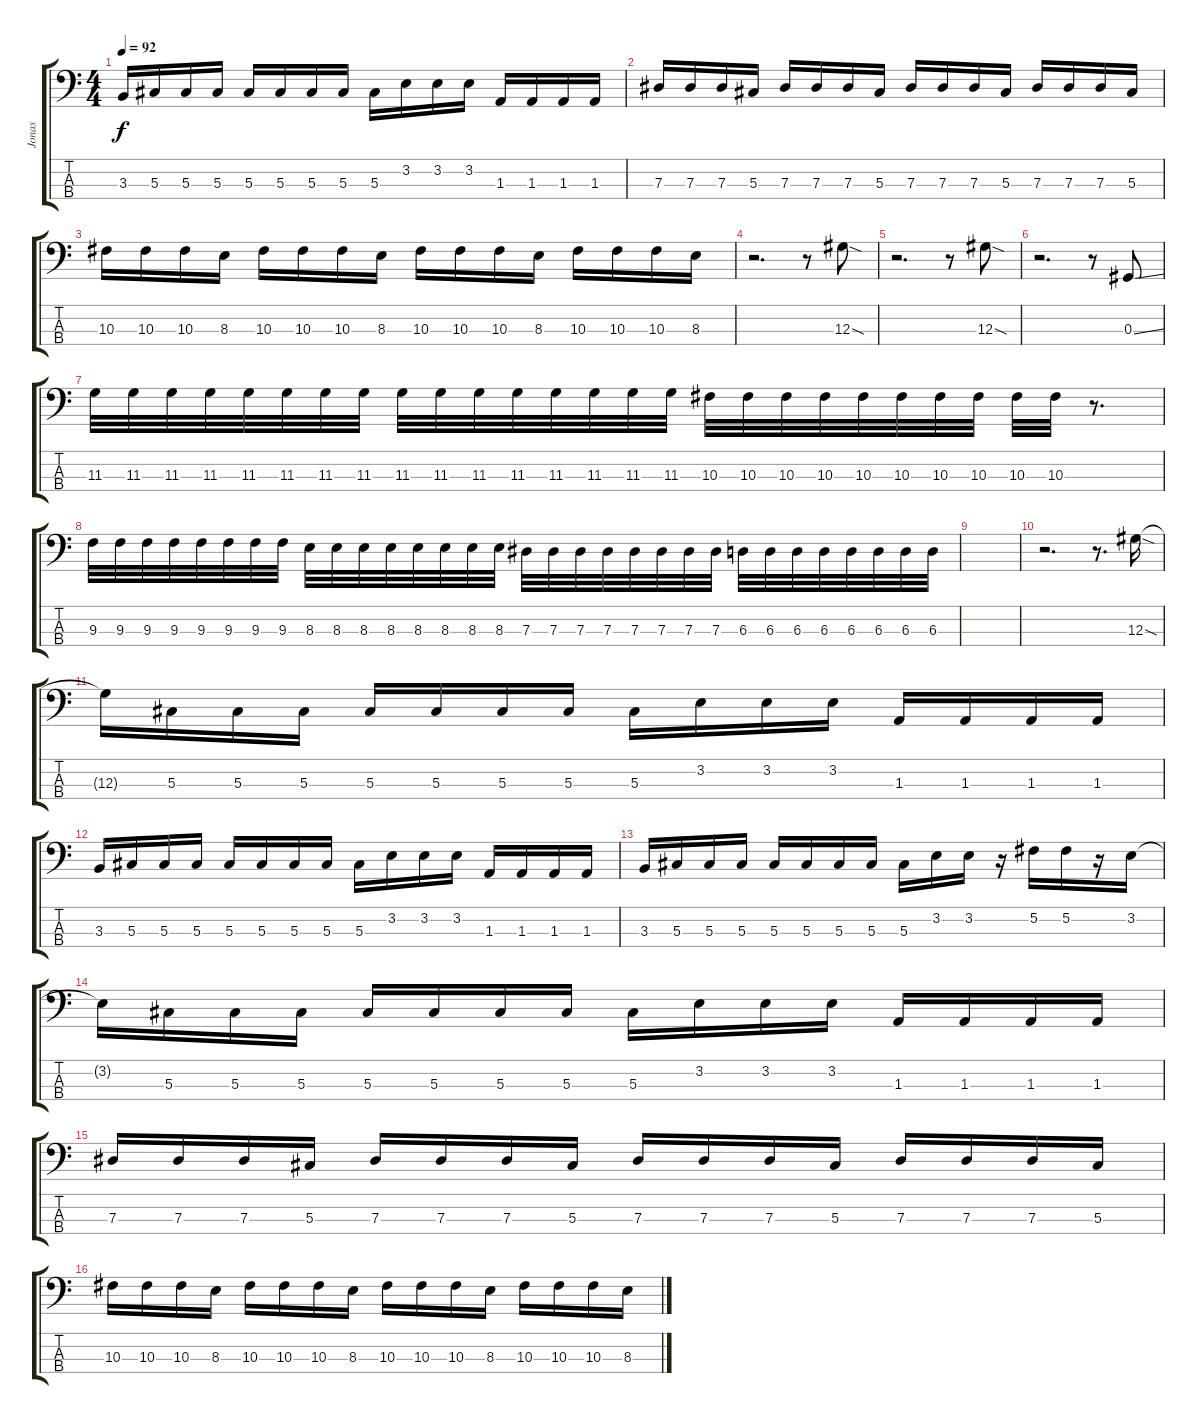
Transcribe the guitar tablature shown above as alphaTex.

\track ("Jonas" "Jonas") {instrument slapbass2}
\staff {score tabs}
\tuning (Gb2 Db2 Ab1 Eb1) {hide}
\ts (4 4)
\tempo 92
\clef f4
\ks c
3.3.16{dy f} 5.3.16 5.3.16 5.3.16 5.3.16 5.3.16 5.3.16 5.3.16 5.3.16 3.2.16 3.2.16 3.2.16 1.3.16 1.3.16 1.3.16 1.3.16 |
7.3.16 7.3.16 7.3.16 5.3.16 7.3.16 7.3.16 7.3.16 5.3.16 7.3.16 7.3.16 7.3.16 5.3.16 7.3.16 7.3.16 7.3.16 5.3.16 |
10.3.16 10.3.16 10.3.16 8.3.16 10.3.16 10.3.16 10.3.16 8.3.16 10.3.16 10.3.16 10.3.16 8.3.16 10.3.16 10.3.16 10.3.16 8.3.16 |
r.2{d} r.8 12.3{sod}.8 |
r.2{d} r.8 12.3{sod}.8 |
r.2{d} r.8 0.3{ss}.8 |
11.3.32 11.3.32 11.3.32 11.3.32 11.3.32 11.3.32 11.3.32 11.3.32 11.3.32 11.3.32 11.3.32 11.3.32 11.3.32 11.3.32 11.3.32 11.3.32 10.3.32 10.3.32 10.3.32 10.3.32 10.3.32 10.3.32 10.3.32 10.3.32 10.3.32 10.3.32 r.8{d} |
9.3.32 9.3.32 9.3.32 9.3.32 9.3.32 9.3.32 9.3.32 9.3.32 8.3.32 8.3.32 8.3.32 8.3.32 8.3.32 8.3.32 8.3.32 8.3.32 7.3.32 7.3.32 7.3.32 7.3.32 7.3.32 7.3.32 7.3.32 7.3.32 6.3.32 6.3.32 6.3.32 6.3.32 6.3.32 6.3.32 6.3.32 6.3.32 |
|
r.2{d} r.8{d} 12.3{sod}.16 |
12.3{t}.16 5.3.16 5.3.16 5.3.16 5.3.16 5.3.16 5.3.16 5.3.16 5.3.16 3.2.16 3.2.16 3.2.16 1.3.16 1.3.16 1.3.16 1.3.16 |
3.3.16 5.3.16 5.3.16 5.3.16 5.3.16 5.3.16 5.3.16 5.3.16 5.3.16 3.2.16 3.2.16 3.2.16 1.3.16 1.3.16 1.3.16 1.3.16 |
3.3.16 5.3.16 5.3.16 5.3.16 5.3.16 5.3.16 5.3.16 5.3.16 5.3.16 3.2.16 3.2.16 r.16 5.2.16 5.2.16 r.16 3.2.16 |
3.2{t}.16 5.3.16 5.3.16 5.3.16 5.3.16 5.3.16 5.3.16 5.3.16 5.3.16 3.2.16 3.2.16 3.2.16 1.3.16 1.3.16 1.3.16 1.3.16 |
7.3.16 7.3.16 7.3.16 5.3.16 7.3.16 7.3.16 7.3.16 5.3.16 7.3.16 7.3.16 7.3.16 5.3.16 7.3.16 7.3.16 7.3.16 5.3.16 |
10.3.16 10.3.16 10.3.16 8.3.16 10.3.16 10.3.16 10.3.16 8.3.16 10.3.16 10.3.16 10.3.16 8.3.16 10.3.16 10.3.16 10.3.16 8.3.16
